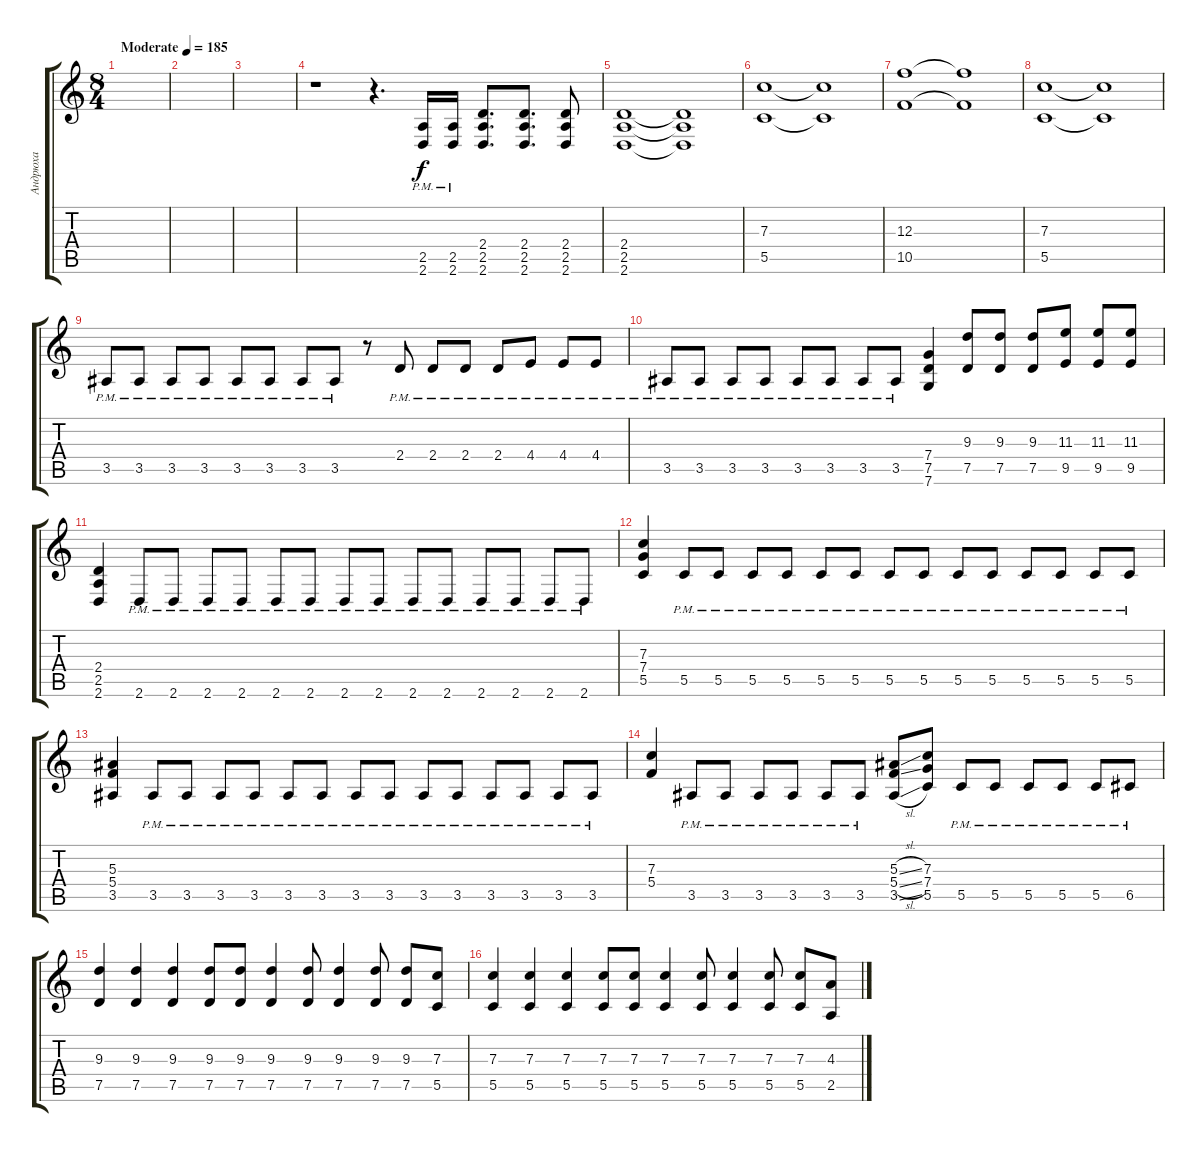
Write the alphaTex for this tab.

\track ("Андрюха" "Андрюха") {instrument distortionguitar}
\staff {score tabs}
\tuning (D4 A3 F3 C3 G2 C2) {hide}
\ts (8 4)
\tempo (185 "Moderate")
\clef g2
\ks c
|
|
|
r.1 r.4{d} (2.5{pm} 2.6{pm}).16 (2.5{pm} 2.6{pm}).16 (2.4 2.5 2.6).8{d} (2.4 2.5 2.6).8{d} (2.4 2.5 2.6).8 |
(2.4 2.5 2.6).1 (2.4{t} 2.5{t} 2.6{t}).1 |
(7.3 5.5).1 (7.3{t} 5.5{t}).1 |
(12.3 10.5).1 (12.3{t} 10.5{t}).1 |
(7.3 5.5).1 (7.3{t} 5.5{t}).1 |
3.5{pm}.8 3.5{pm}.8 3.5{pm}.8 3.5{pm}.8 3.5{pm}.8 3.5{pm}.8 3.5{pm}.8 3.5{pm}.8 r.8 2.4{pm}.8 2.4{pm}.8 2.4{pm}.8 2.4{pm}.8 4.4{pm}.8 4.4{pm}.8 4.4{pm}.8 |
3.5{pm}.8 3.5{pm}.8 3.5{pm}.8 3.5{pm}.8 3.5{pm}.8 3.5{pm}.8 3.5{pm}.8 3.5{pm}.8 (7.4 7.5 7.6).4 (9.3 7.5).8 (9.3 7.5).8 (9.3 7.5).8 (11.3 9.5).8 (11.3 9.5).8 (11.3 9.5).8 |
(2.4 2.5 2.6).4 2.6{pm}.8 2.6{pm}.8 2.6{pm}.8 2.6{pm}.8 2.6{pm}.8 2.6{pm}.8 2.6{pm}.8 2.6{pm}.8 2.6{pm}.8 2.6{pm}.8 2.6{pm}.8 2.6{pm}.8 2.6{pm}.8 2.6{pm}.8 |
(7.3 7.4 5.5).4 5.5{pm}.8 5.5{pm}.8 5.5{pm}.8 5.5{pm}.8 5.5{pm}.8 5.5{pm}.8 5.5{pm}.8 5.5{pm}.8 5.5{pm}.8 5.5{pm}.8 5.5{pm}.8 5.5{pm}.8 5.5{pm}.8 5.5{pm}.8 |
(5.3 5.4 3.5).4 3.5{pm}.8 3.5{pm}.8 3.5{pm}.8 3.5{pm}.8 3.5{pm}.8 3.5{pm}.8 3.5{pm}.8 3.5{pm}.8 3.5{pm}.8 3.5{pm}.8 3.5{pm}.8 3.5{pm}.8 3.5{pm}.8 3.5{pm}.8 |
(7.3 5.4).4 3.5{pm}.8 3.5{pm}.8 3.5{pm}.8 3.5{pm}.8 3.5{pm}.8 3.5{pm}.8 (5.3{sl} 5.4{sl} 3.5{sl}).8 (7.3 7.4 5.5).8 5.5{pm}.8 5.5{pm}.8 5.5{pm}.8 5.5{pm}.8 5.5{pm}.8 6.5{pm}.8 |
(9.3 7.5).4 (9.3 7.5).4 (9.3 7.5).4 (9.3 7.5).8 (9.3 7.5).8 (9.3 7.5).4 (9.3 7.5).8 (9.3 7.5).4 (9.3 7.5).8 (9.3 7.5).8 (7.3 5.5).8 |
(7.3 5.5).4 (7.3 5.5).4 (7.3 5.5).4 (7.3 5.5).8 (7.3 5.5).8 (7.3 5.5).4 (7.3 5.5).8 (7.3 5.5).4 (7.3 5.5).8 (7.3 5.5).8 (4.3 2.5).8
